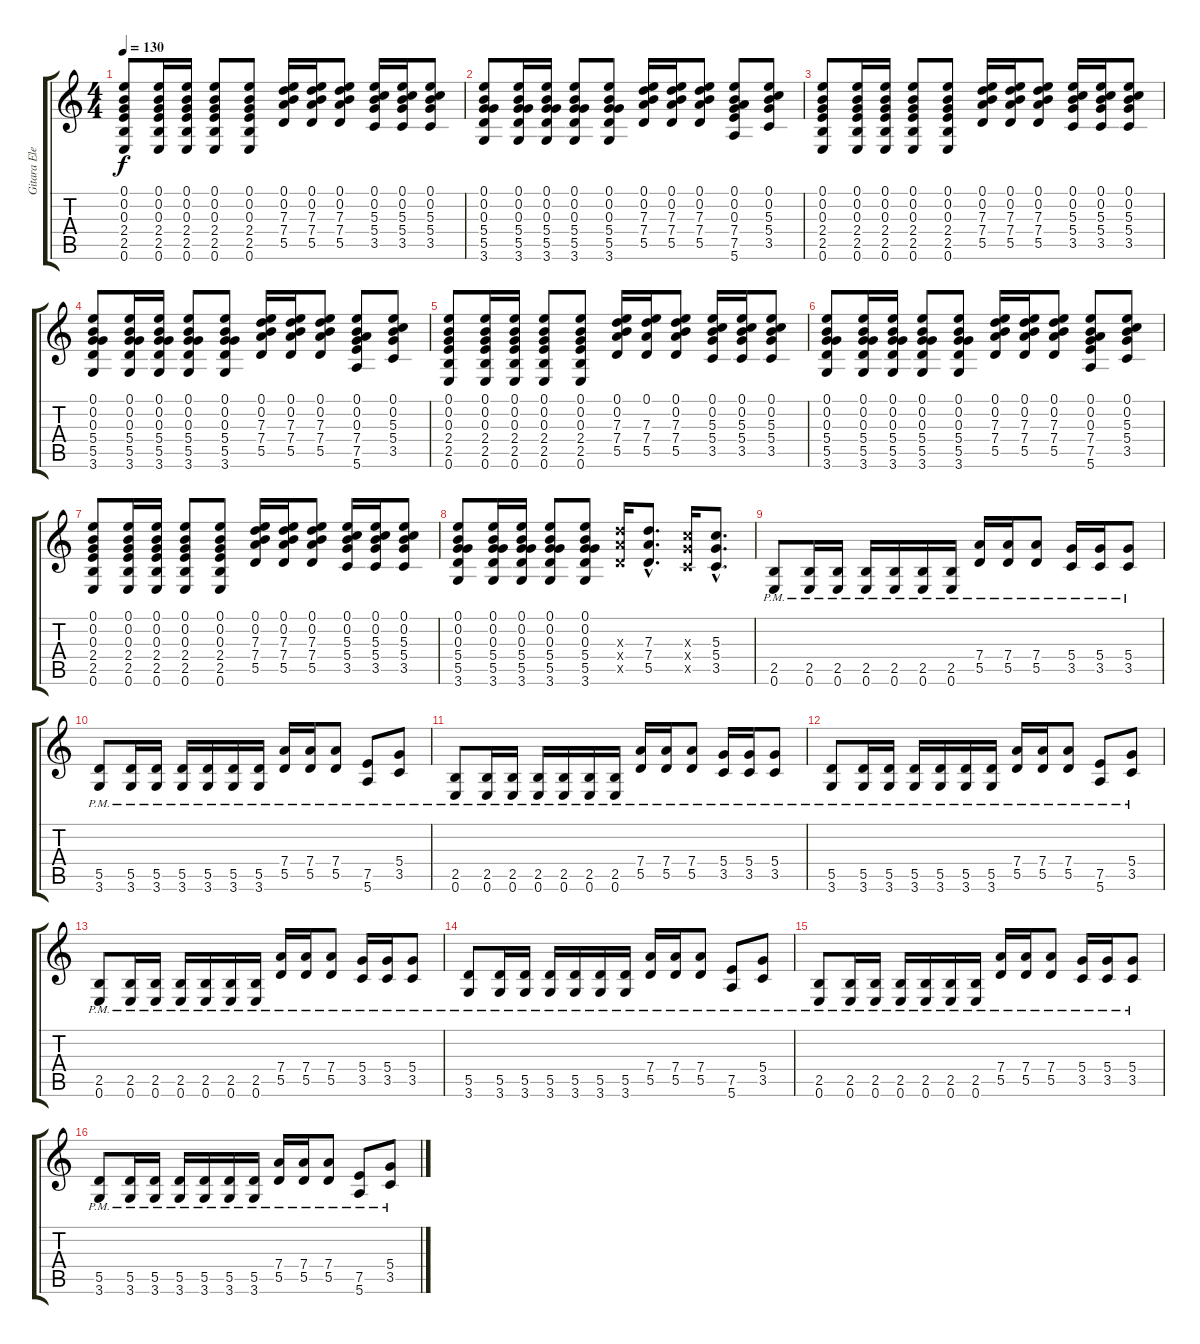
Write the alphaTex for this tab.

\track ("Gitara Elektryczna 2" "Gitara Ele") {instrument distortionguitar}
\staff {score tabs}
\tuning (E4 B3 G3 D3 A2 E2) {hide}
\ts (4 4)
\tempo 130
\clef g2
\ks c
(0.1 0.2 0.3 2.4 2.5 0.6).8{dy f} (0.1 0.2 0.3 2.4 2.5 0.6).16 (0.1 0.2 0.3 2.4 2.5 0.6).16 (0.1 0.2 0.3 2.4 2.5 0.6).8 (0.1 0.2 0.3 2.4 2.5 0.6).8 (0.1 0.2 7.3 7.4 5.5).16 (0.1 0.2 7.3 7.4 5.5).16 (0.1 0.2 7.3 7.4 5.5).8 (0.1 0.2 5.3 5.4 3.5).16 (0.1 0.2 5.3 5.4 3.5).16 (0.1 0.2 5.3 5.4 3.5).8 |
(0.1 0.2 0.3 5.4 5.5 3.6).8 (0.1 0.2 0.3 5.4 5.5 3.6).16 (0.1 0.2 0.3 5.4 5.5 3.6).16 (0.1 0.2 0.3 5.4 5.5 3.6).8 (0.1 0.2 0.3 5.4 5.5 3.6).8 (0.1 0.2 7.3 7.4 5.5).16 (0.1 0.2 7.3 7.4 5.5).16 (0.1 0.2 7.3 7.4 5.5).8 (0.1 0.2 0.3 7.4 7.5 5.6).8 (0.1 0.2 5.3 5.4 3.5).8 |
(0.1 0.2 0.3 2.4 2.5 0.6).8 (0.1 0.2 0.3 2.4 2.5 0.6).16 (0.1 0.2 0.3 2.4 2.5 0.6).16 (0.1 0.2 0.3 2.4 2.5 0.6).8 (0.1 0.2 0.3 2.4 2.5 0.6).8 (0.1 0.2 7.3 7.4 5.5).16 (0.1 0.2 7.3 7.4 5.5).16 (0.1 0.2 7.3 7.4 5.5).8 (0.1 0.2 5.3 5.4 3.5).16 (0.1 0.2 5.3 5.4 3.5).16 (0.1 0.2 5.3 5.4 3.5).8 |
(0.1 0.2 0.3 5.4 5.5 3.6).8 (0.1 0.2 0.3 5.4 5.5 3.6).16 (0.1 0.2 0.3 5.4 5.5 3.6).16 (0.1 0.2 0.3 5.4 5.5 3.6).8 (0.1 0.2 0.3 5.4 5.5 3.6).8 (0.1 0.2 7.3 7.4 5.5).16 (0.1 0.2 7.3 7.4 5.5).16 (0.1 0.2 7.3 7.4 5.5).8 (0.1 0.2 0.3 7.4 7.5 5.6).8 (0.1 0.2 5.3 5.4 3.5).8 |
(0.1 0.2 0.3 2.4 2.5 0.6).8 (0.1 0.2 0.3 2.4 2.5 0.6).16 (0.1 0.2 0.3 2.4 2.5 0.6).16 (0.1 0.2 0.3 2.4 2.5 0.6).8 (0.1 0.2 0.3 2.4 2.5 0.6).8 (0.1 0.2 7.3 7.4 5.5).16 (0.1 7.3 7.4 5.5).16 (0.1 0.2 7.3 7.4 5.5).8 (0.1 0.2 5.3 5.4 3.5).16 (0.1 0.2 5.3 5.4 3.5).16 (0.1 0.2 5.3 5.4 3.5).8 |
(0.1 0.2 0.3 5.4 5.5 3.6).8 (0.1 0.2 0.3 5.4 5.5 3.6).16 (0.1 0.2 0.3 5.4 5.5 3.6).16 (0.1 0.2 0.3 5.4 5.5 3.6).8 (0.1 0.2 0.3 5.4 5.5 3.6).8 (0.1 0.2 7.3 7.4 5.5).16 (0.1 0.2 7.3 7.4 5.5).16 (0.1 0.2 7.3 7.4 5.5).8 (0.1 0.2 0.3 7.4 7.5 5.6).8 (0.1 0.2 5.3 5.4 3.5).8 |
(0.1 0.2 0.3 2.4 2.5 0.6).8 (0.1 0.2 0.3 2.4 2.5 0.6).16 (0.1 0.2 0.3 2.4 2.5 0.6).16 (0.1 0.2 0.3 2.4 2.5 0.6).8 (0.1 0.2 0.3 2.4 2.5 0.6).8 (0.1 0.2 7.3 7.4 5.5).16 (0.1 0.2 7.3 7.4 5.5).16 (0.1 0.2 7.3 7.4 5.5).8 (0.1 0.2 5.3 5.4 3.5).16 (0.1 0.2 5.3 5.4 3.5).16 (0.1 0.2 5.3 5.4 3.5).8 |
(0.1 0.2 0.3 5.4 5.5 3.6).8 (0.1 0.2 0.3 5.4 5.5 3.6).16 (0.1 0.2 0.3 5.4 5.5 3.6).16 (0.1 0.2 0.3 5.4 5.5 3.6).8 (0.1 0.2 0.3 5.4 5.5 3.6).8 (7.3{x} 7.4{x} 5.5{x}).16 (7.3{hac} 7.4{hac} 5.5{hac}).8{d} (5.3{x} 5.4{x} 3.5{x}).16 (5.3{hac} 5.4{hac} 3.5{hac}).8{d} |
(2.5{pm} 0.6{pm}).8 (2.5{pm} 0.6{pm}).16 (2.5{pm} 0.6{pm}).16 (2.5{pm} 0.6{pm}).16 (2.5{pm} 0.6{pm}).16 (2.5{pm} 0.6{pm}).16 (2.5{pm} 0.6{pm}).16 (7.4{pm} 5.5{pm}).16 (7.4{pm} 5.5{pm}).16 (7.4{pm} 5.5{pm}).8 (5.4{pm} 3.5{pm}).16 (5.4{pm} 3.5{pm}).16 (5.4{pm} 3.5{pm}).8 |
(5.5{pm} 3.6{pm}).8 (5.5{pm} 3.6{pm}).16 (5.5{pm} 3.6{pm}).16 (5.5{pm} 3.6{pm}).16 (5.5{pm} 3.6{pm}).16 (5.5{pm} 3.6{pm}).16 (5.5{pm} 3.6{pm}).16 (7.4{pm} 5.5{pm}).16 (7.4{pm} 5.5{pm}).16 (7.4{pm} 5.5{pm}).8 (7.5{pm} 5.6{pm}).8 (5.4{pm} 3.5{pm}).8 |
(2.5{pm} 0.6{pm}).8 (2.5{pm} 0.6{pm}).16 (2.5{pm} 0.6{pm}).16 (2.5{pm} 0.6{pm}).16 (2.5{pm} 0.6{pm}).16 (2.5{pm} 0.6{pm}).16 (2.5{pm} 0.6{pm}).16 (7.4{pm} 5.5{pm}).16 (7.4{pm} 5.5{pm}).16 (7.4{pm} 5.5{pm}).8 (5.4{pm} 3.5{pm}).16 (5.4{pm} 3.5{pm}).16 (5.4{pm} 3.5{pm}).8 |
(5.5{pm} 3.6{pm}).8 (5.5{pm} 3.6{pm}).16 (5.5{pm} 3.6{pm}).16 (5.5{pm} 3.6{pm}).16 (5.5{pm} 3.6{pm}).16 (5.5{pm} 3.6{pm}).16 (5.5{pm} 3.6{pm}).16 (7.4{pm} 5.5{pm}).16 (7.4{pm} 5.5{pm}).16 (7.4{pm} 5.5{pm}).8 (7.5{pm} 5.6{pm}).8 (5.4{pm} 3.5{pm}).8 |
(2.5{pm} 0.6{pm}).8 (2.5{pm} 0.6{pm}).16 (2.5{pm} 0.6{pm}).16 (2.5{pm} 0.6{pm}).16 (2.5{pm} 0.6{pm}).16 (2.5{pm} 0.6{pm}).16 (2.5{pm} 0.6{pm}).16 (7.4{pm} 5.5{pm}).16 (7.4{pm} 5.5{pm}).16 (7.4{pm} 5.5{pm}).8 (5.4{pm} 3.5{pm}).16 (5.4{pm} 3.5{pm}).16 (5.4{pm} 3.5{pm}).8 |
(5.5{pm} 3.6{pm}).8 (5.5{pm} 3.6{pm}).16 (5.5{pm} 3.6{pm}).16 (5.5{pm} 3.6{pm}).16 (5.5{pm} 3.6{pm}).16 (5.5{pm} 3.6{pm}).16 (5.5{pm} 3.6{pm}).16 (7.4{pm} 5.5{pm}).16 (7.4{pm} 5.5{pm}).16 (7.4{pm} 5.5{pm}).8 (7.5{pm} 5.6{pm}).8 (5.4{pm} 3.5{pm}).8 |
(2.5{pm} 0.6{pm}).8 (2.5{pm} 0.6{pm}).16 (2.5{pm} 0.6{pm}).16 (2.5{pm} 0.6{pm}).16 (2.5{pm} 0.6{pm}).16 (2.5{pm} 0.6{pm}).16 (2.5{pm} 0.6{pm}).16 (7.4{pm} 5.5{pm}).16 (7.4{pm} 5.5{pm}).16 (7.4{pm} 5.5{pm}).8 (5.4{pm} 3.5{pm}).16 (5.4{pm} 3.5{pm}).16 (5.4{pm} 3.5{pm}).8 |
(5.5{pm} 3.6{pm}).8 (5.5{pm} 3.6{pm}).16 (5.5{pm} 3.6{pm}).16 (5.5{pm} 3.6{pm}).16 (5.5{pm} 3.6{pm}).16 (5.5{pm} 3.6{pm}).16 (5.5{pm} 3.6{pm}).16 (7.4{pm} 5.5{pm}).16 (7.4{pm} 5.5{pm}).16 (7.4{pm} 5.5{pm}).8 (7.5{pm} 5.6{pm}).8 (5.4{pm} 3.5{pm}).8
